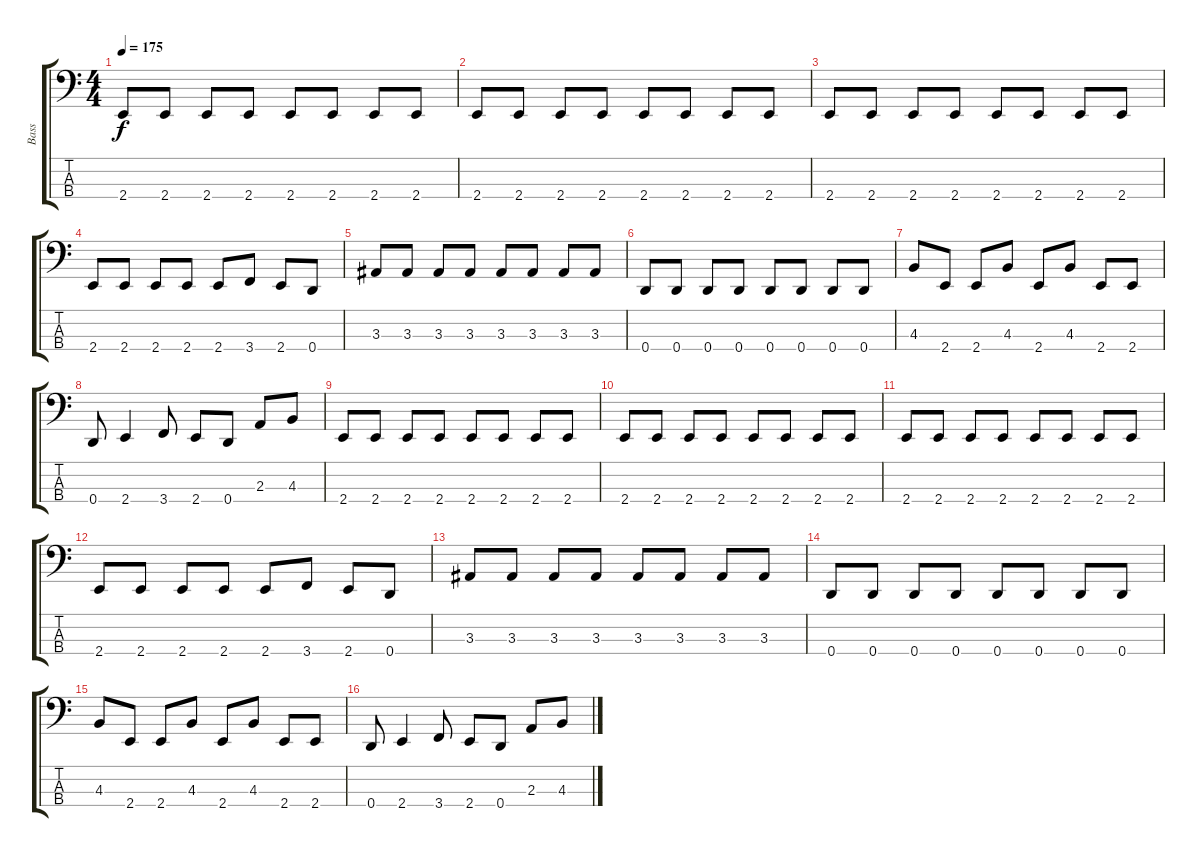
\track ("Bass" "Bass") {instrument slapbass1}
\staff {score tabs}
\tuning (F2 C2 G1 D1) {hide}
\ts (4 4)
\tempo 175
\clef f4
\ks c
2.4.8{dy f} 2.4.8 2.4.8 2.4.8 2.4.8 2.4.8 2.4.8 2.4.8 |
2.4.8 2.4.8 2.4.8 2.4.8 2.4.8 2.4.8 2.4.8 2.4.8 |
2.4.8 2.4.8 2.4.8 2.4.8 2.4.8 2.4.8 2.4.8 2.4.8 |
2.4.8 2.4.8 2.4.8 2.4.8 2.4.8 3.4.8 2.4.8 0.4.8 |
3.3.8 3.3.8 3.3.8 3.3.8 3.3.8 3.3.8 3.3.8 3.3.8 |
0.4.8 0.4.8 0.4.8 0.4.8 0.4.8 0.4.8 0.4.8 0.4.8 |
4.3.8 2.4.8 2.4.8 4.3.8 2.4.8 4.3.8 2.4.8 2.4.8 |
0.4.8 2.4.4 3.4.8 2.4.8 0.4.8 2.3.8 4.3.8 |
2.4.8 2.4.8 2.4.8 2.4.8 2.4.8 2.4.8 2.4.8 2.4.8 |
2.4.8 2.4.8 2.4.8 2.4.8 2.4.8 2.4.8 2.4.8 2.4.8 |
2.4.8 2.4.8 2.4.8 2.4.8 2.4.8 2.4.8 2.4.8 2.4.8 |
2.4.8 2.4.8 2.4.8 2.4.8 2.4.8 3.4.8 2.4.8 0.4.8 |
3.3.8 3.3.8 3.3.8 3.3.8 3.3.8 3.3.8 3.3.8 3.3.8 |
0.4.8 0.4.8 0.4.8 0.4.8 0.4.8 0.4.8 0.4.8 0.4.8 |
4.3.8 2.4.8 2.4.8 4.3.8 2.4.8 4.3.8 2.4.8 2.4.8 |
0.4.8 2.4.4 3.4.8 2.4.8 0.4.8 2.3.8 4.3.8
